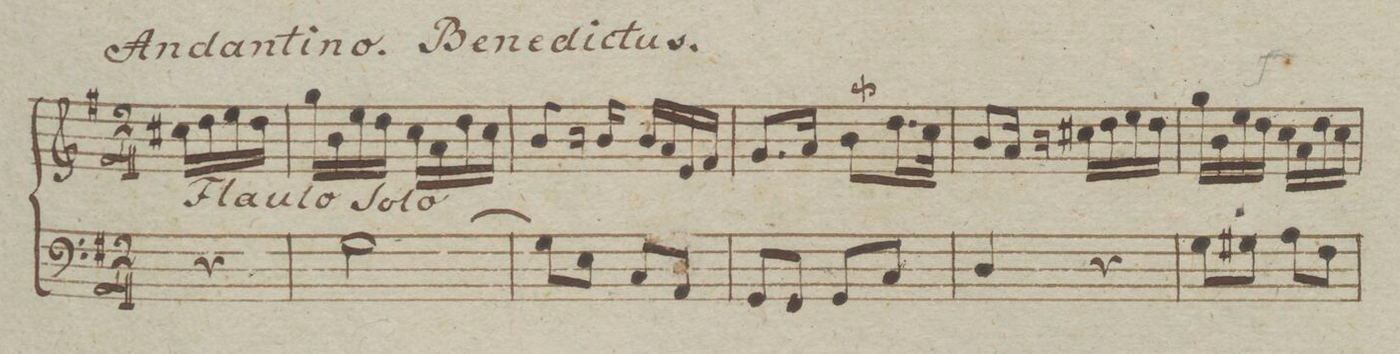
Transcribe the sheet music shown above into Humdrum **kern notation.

**kern
*I"Organo.
*clefF4
*k[f#]
*met(c)
*M2/4
4r
=78
[2G\
=79
8G\L]
8E\J
8C/L
8AA/J
=80
8GG/L
8FF#/J
8GG/L
8C/J
=81
4D/
4r
=82
8G\L
8G#X\J
8A\L
8F#\J
=83
*-
